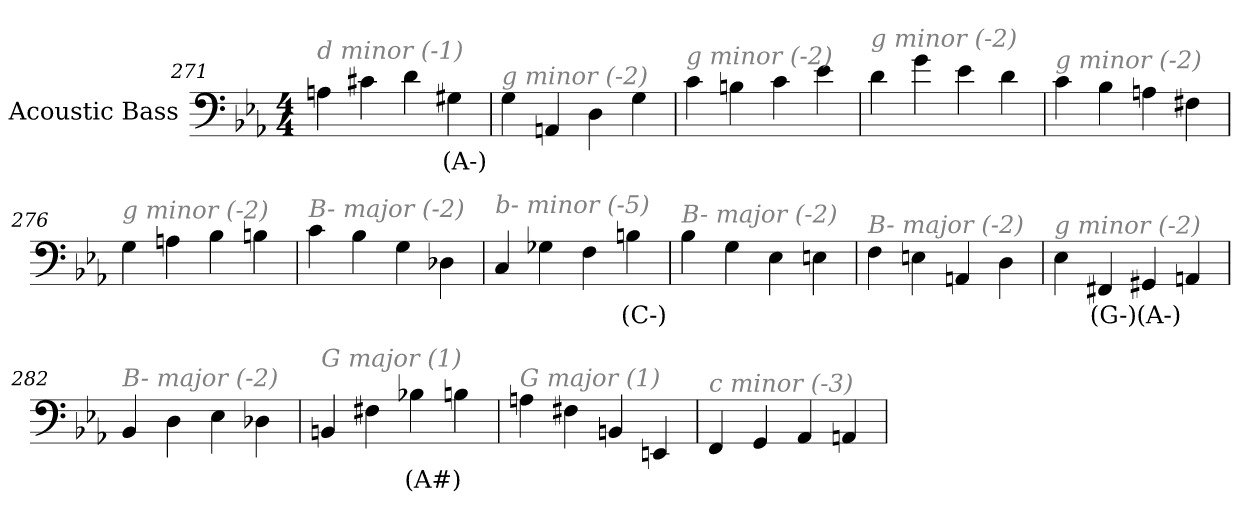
**kern	**text
*part1	*part1
*staff1	*staff1
*I"Acoustic Bass	*
*clefF4	*
*ITrd7c12	*
*k[b-e-a-]	*
*E-:	*
*M4/4	*
=271	=271
!LO:TX:i:color=#808080:t=d minor (-1)	!
4AAn	.
4C#X	.
4D	.
4GG#Xi	(A-)
=272	=272
!LO:TX:i:color=#808080:t=g minor (-2)	!
4GG	.
4AAAn	.
4DD	.
4GG	.
=273	=273
!LO:TX:i:color=#808080:t=g minor (-2)	!
4C	.
4BBn	.
4C	.
4E-	.
=274	=274
!LO:TX:i:color=#808080:t=g minor (-2)	!
4D	.
4G	.
4E-	.
4D	.
=275	=275
!LO:TX:i:color=#808080:t=g minor (-2)	!
4C	.
4BB-	.
4AAn	.
4FF#X	.
=276	=276
!LO:TX:i:color=#808080:t=g minor (-2)	!
4GG	.
4AAn	.
4BB-	.
4BBn	.
=277	=277
!LO:TX:i:color=#808080:t=B- major (-2)	!
4C	.
4BB-	.
4GG	.
4DD-X	.
=278	=278
!LO:TX:i:color=#808080:t=b- minor (-5)	!
4CC	.
4GG-X	.
4FF	.
4BBni	(C-)
=279	=279
!LO:TX:i:color=#808080:t=B- major (-2)	!
4BB-	.
4GG	.
4EE-	.
4EEn	.
=280	=280
!LO:TX:i:color=#808080:t=B- major (-2)	!
4FF	.
4EEn	.
4AAAn	.
4DD	.
=281	=281
!LO:TX:i:color=#808080:t=g minor (-2)	!
4EE-	.
4FFF#Xi	(G-)
4GGG#Xi	(A-)
4AAAn	.
=282	=282
!LO:TX:i:color=#808080:t=B- major (-2)	!
4BBB-	.
4DD	.
4EE-	.
4DD-X	.
=283	=283
!LO:TX:i:color=#808080:t=G major (1)	!
4BBBn	.
4FF#X	.
4BB-Xi	(A#)
4BBn	.
=284	=284
!LO:TX:i:color=#808080:t=G major (1)	!
4AAn	.
4FF#X	.
4BBBn	.
4EEEn	.
=285	=285
!LO:TX:i:color=#808080:t=c minor (-3)	!
4FFF	.
4GGG	.
4AAA-	.
4AAAn	.
=	=
*-	*-
